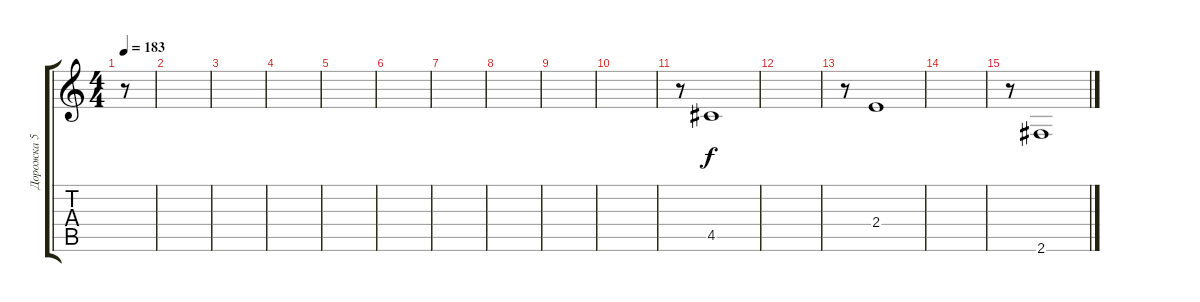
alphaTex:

\track ("Дорожка 5" "Дорожка 5") {instrument acousticguitarsteel}
\staff {score tabs}
\tuning (E4 B3 G3 D3 A2 E2) {hide}
\ts (4 4)
\tempo 183
\clef g2
\ks c
r.8{dy f} |
|
|
|
|
|
|
|
|
|
r.8 4.5.1 |
|
r.8 2.4.1 |
|
r.8 2.6.1
